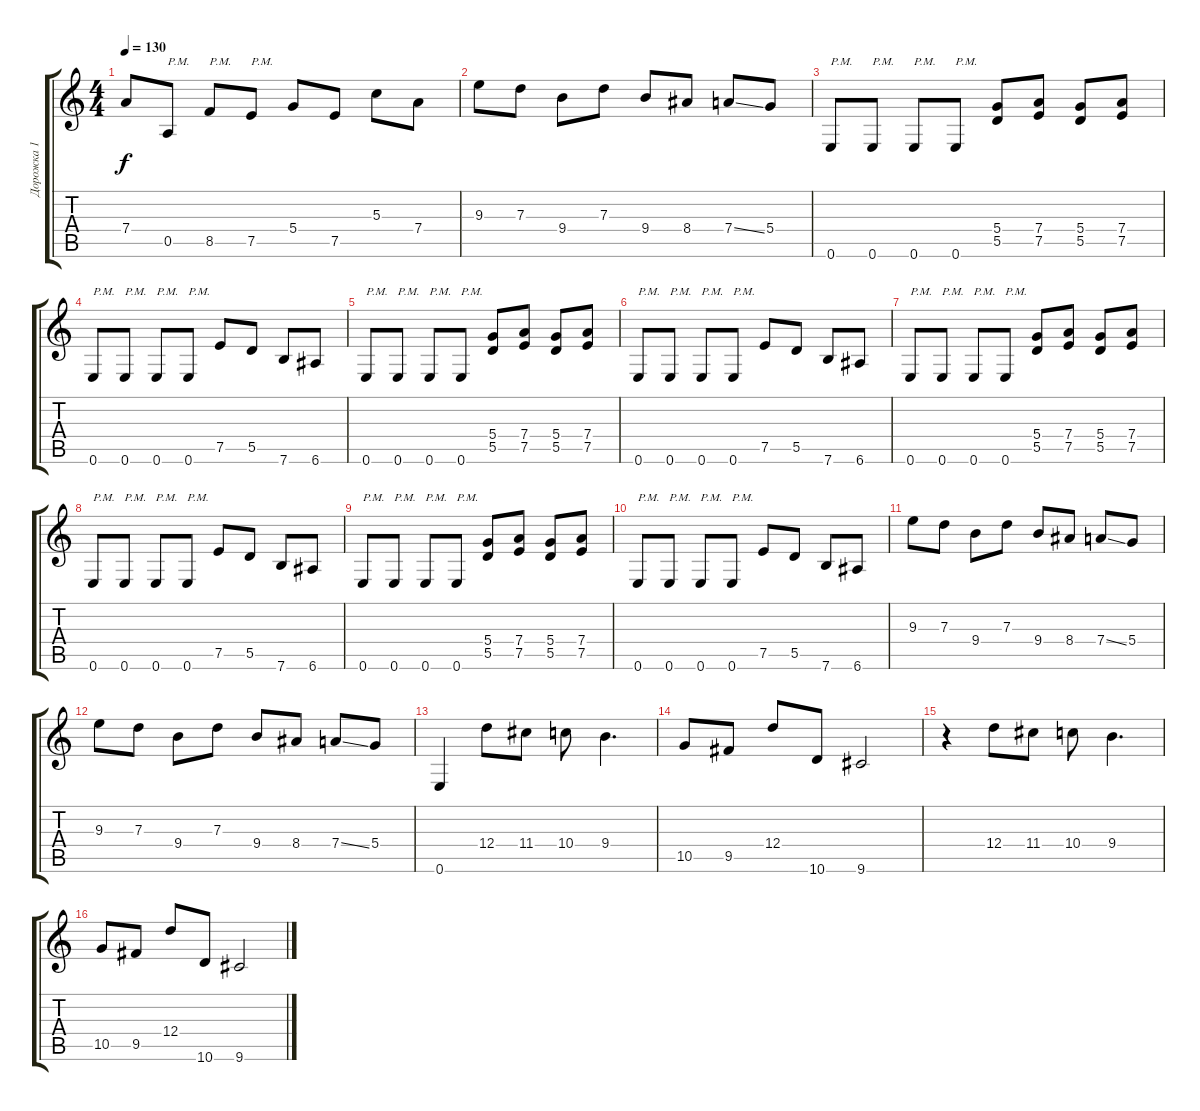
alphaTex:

\track ("Дорожка 1" "Дорожка 1") {instrument distortionguitar}
\staff {score tabs}
\tuning (E4 B3 G3 D3 A2 E2) {hide}
\ts (4 4)
\tempo 130
\clef g2
\ks c
7.4{t}.8{dy f} 0.5.8{txt "P.M."} 8.5.8{txt "P.M."} 7.5.8{txt "P.M."} 5.4.8 7.5.8 5.3.8 7.4.8 |
9.3.8 7.3.8 9.4.8 7.3.8 9.4.8 8.4.8 7.4{ss}.8 5.4.8 |
0.6.8{txt "P.M."} 0.6.8{txt "P.M."} 0.6.8{txt "P.M."} 0.6.8{txt "P.M."} (5.4 5.5).8 (7.4 7.5).8 (5.4 5.5).8 (7.4 7.5).8 |
0.6.8{txt "P.M."} 0.6.8{txt "P.M."} 0.6.8{txt "P.M."} 0.6.8{txt "P.M."} 7.5.8 5.5.8 7.6.8 6.6.8 |
0.6.8{txt "P.M."} 0.6.8{txt "P.M."} 0.6.8{txt "P.M."} 0.6.8{txt "P.M."} (5.4 5.5).8 (7.4 7.5).8 (5.4 5.5).8 (7.4 7.5).8 |
0.6.8{txt "P.M."} 0.6.8{txt "P.M."} 0.6.8{txt "P.M."} 0.6.8{txt "P.M."} 7.5.8 5.5.8 7.6.8 6.6.8 |
0.6.8{txt "P.M."} 0.6.8{txt "P.M."} 0.6.8{txt "P.M."} 0.6.8{txt "P.M."} (5.4 5.5).8 (7.4 7.5).8 (5.4 5.5).8 (7.4 7.5).8 |
0.6.8{txt "P.M."} 0.6.8{txt "P.M."} 0.6.8{txt "P.M."} 0.6.8{txt "P.M."} 7.5.8 5.5.8 7.6.8 6.6.8 |
0.6.8{txt "P.M."} 0.6.8{txt "P.M."} 0.6.8{txt "P.M."} 0.6.8{txt "P.M."} (5.4 5.5).8 (7.4 7.5).8 (5.4 5.5).8 (7.4 7.5).8 |
0.6.8{txt "P.M."} 0.6.8{txt "P.M."} 0.6.8{txt "P.M."} 0.6.8{txt "P.M."} 7.5.8 5.5.8 7.6.8 6.6.8 |
9.3.8 7.3.8 9.4.8 7.3.8 9.4.8 8.4.8 7.4{ss}.8 5.4.8 |
9.3.8 7.3.8 9.4.8 7.3.8 9.4.8 8.4.8 7.4{ss}.8 5.4.8 |
0.6.4 12.4.8 11.4.8 10.4.8 9.4.4{d} |
10.5.8 9.5.8 12.4.8 10.6.8 9.6.2 |
r.4 12.4.8 11.4.8 10.4.8 9.4.4{d} |
10.5.8 9.5.8 12.4.8 10.6.8 9.6.2
